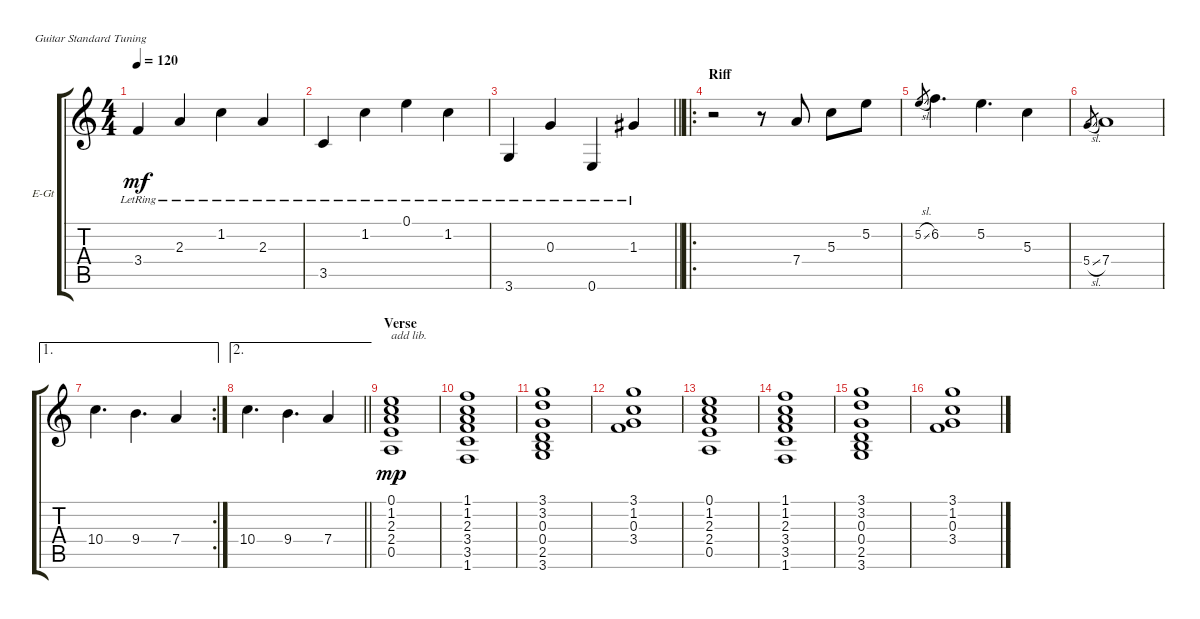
\defaultSystemsLayout 4
\bracketExtendMode groupsimilarinstruments
\firstSystemTrackNameOrientation horizontal
\otherSystemsTrackNameOrientation horizontal
\track ("Lead Acoustic" "E-Gt") {instrument electricguitarclean}
\staff {score tabs}
\tuning (E4 B3 G3 D3 A2 E2)
\ts (4 4)
\tempo 120
\clef g2
\ks aminor
3.4{lr}.4{dy mf} 2.3{lr}.4 1.2{lr}.4 2.3{lr}.4 |
3.5{lr}.4 1.2{lr}.4 0.1{lr}.4 1.2{lr}.4 |
\barLineRight lightlight
3.6{lr}.4 0.3{lr}.4 0.6{lr}.4 1.3{lr}.4 |
\ro
\section ("" "Riff")
r.2 r.8 7.4.8 5.3.8 5.2.8 |
5.2{sl}.8{gr} 6.2.4{d} 5.2.4{d} 5.3.4 |
5.4{sl}.8{gr} 7.4.1 |
\ae 1
\rc 2
10.4.4{d} 9.4.4{d} 7.4.4 |
\ae 2
\barLineRight lightlight
10.4.4{d} 9.4.4{d} 7.4.4 |
\section ("" "Verse")
(0.5 2.4 2.3 1.2 0.1).1{txt "add lib." dy mp} |
(1.6 3.5 3.4 2.3 1.2 1.1).1 |
(3.6 2.5 0.4 0.3 3.2 3.1).1 |
(3.4 0.3 1.2 3.1).1 |
(0.5 2.4 2.3 1.2 0.1).1 |
(1.6 3.5 3.4 2.3 1.2 1.1).1 |
(3.6 2.5 0.4 0.3 3.2 3.1).1 |
(3.4 0.3 1.2 3.1).1
